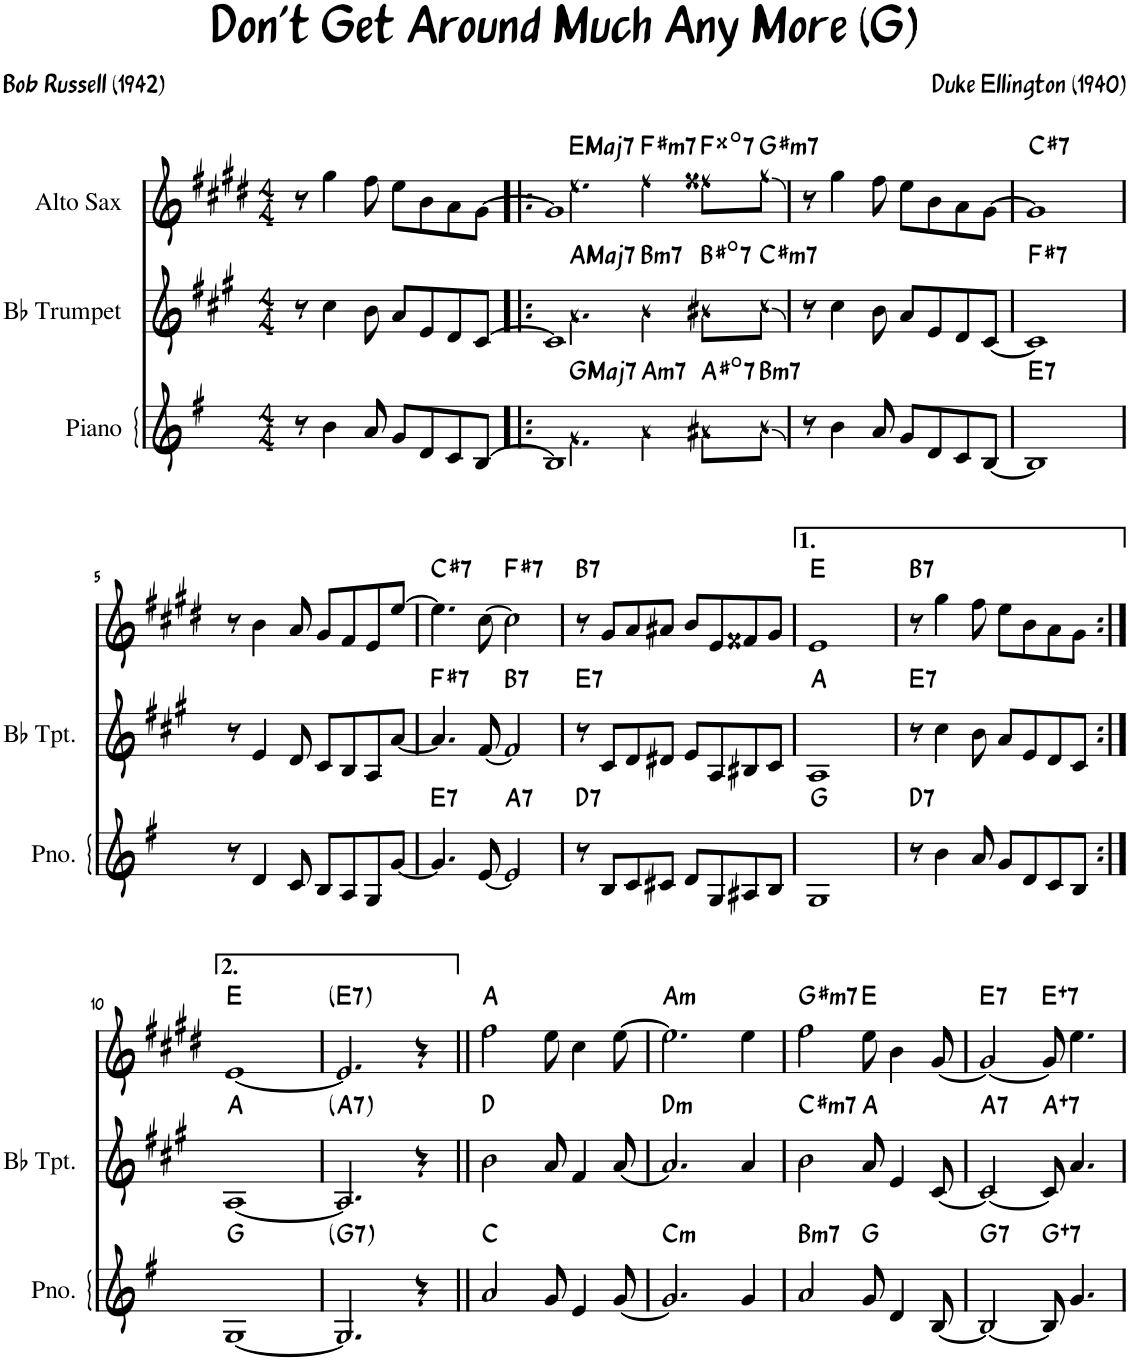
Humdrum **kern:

**kern	**harte	**kern	**harte	**kern	**harte
*part3	*part3	*part2	*part2	*part1	*part1
*staff3	*	*staff2	*	*staff1	*
*I"Piano	*	*I"Bb Trumpet	*	*I"Alto Sax	*
*I'Pno.	*	*I'Bb Tpt.	*	*I'Sax	*
*clefG2	*	*clefG2	*	*clefG2	*
*	*	*Trd1c2	*	*Trd5c9	*
*k[f#]	*	*k[f#c#g#]	*	*k[f#c#g#d#]	*
*M4/4	*	*M4/4	*	*M4/4	*
=1	=1	=1	=1	=1	=1
8r	.	8r	.	8r	.
4b\	.	4cc#\	.	4gg#\	.
8a/	.	8b\	.	8ff#\	.
8g/L	.	8a/L	.	8ee\L	.
8d/	.	8e/	.	8b\	.
8c/	.	8d/	.	8a\	.
[8B/J	.	[8c#/J	.	[8g#\J	.
=2!|:	=2!|:	=2!|:	=2!|:	=2!|:	=2!|:
*^	*	*^	*	*^	*
1B]	8ryy	.	1c#]	8ryy	.	1g#]	8ryy	.
!	!	!LO:H:kt=Maj7	!	!	!LO:H:kt=Maj7	!	!	!LO:H:kt=Maj7
.	4.g\	G:maj7	.	4.a\	A:maj7	.	4.ee\	E:maj7
!	!	!LO:H:kt=m7	!	!	!LO:H:kt=m7	!	!	!LO:H:kt=m7
.	4a\	A:min7	.	4b\	B:min7	.	4ff#\	F#:min7
!	!	!LO:H:kt=7	!	!	!LO:H:kt=7	!	!	!LO:H:kt=7
.	8a#X\L	A#:dim7	.	8b#X\L	B#:dim7	.	8ff##X\L	F##:dim7
!	!	!LO:H:kt=m7	!	!	!LO:H:kt=m7	!	!	!LO:H:kt=m7
.	8b\J	B:min7	.	8cc#\J	C#:min7	.	8gg#\J	G#:min7
*v	*v	*	*	*	*	*v	*v	*
*	*	*v	*v	*	*	*
=3	=3	=3	=3	=3	=3
8r	.	8r	.	8r	.
4b\	.	4cc#\	.	4gg#\	.
8a/	.	8b\	.	8ff#\	.
8g/L	.	8a/L	.	8ee\L	.
8d/	.	8e/	.	8b\	.
8c/	.	8d/	.	8a\	.
[8B/J	.	[8c#/J	.	[8g#\J	.
=4	=4	=4	=4	=4	=4
!	!LO:H:kt=7	!	!LO:H:kt=7	!	!LO:H:kt=7
1B]	E:7	1c#]	F#:7	1g#]	C#:7
!!LO:LB:g=z
=5	=5	=5	=5	=5	=5
8r	.	8r	.	8r	.
4d/	.	4e/	.	4b\	.
8c/	.	8d/	.	8a/	.
8B/L	.	8c#/L	.	8g#/L	.
8A/	.	8B/	.	8f#/	.
8G/	.	8A/	.	8e/	.
[8g/J	.	[8a/J	.	[8ee/J	.
=6	=6	=6	=6	=6	=6
!	!LO:H:kt=7	!	!LO:H:kt=7	!	!LO:H:kt=7
4.g/]	E:7	4.a/]	F#:7	4.ee\]	C#:7
[8e/	.	[8f#/	.	[8cc#\	.
!	!LO:H:kt=7	!	!LO:H:kt=7	!	!LO:H:kt=7
2e/]	A:7	2f#/]	B:7	2cc#\]	F#:7
=7	=7	=7	=7	=7	=7
!	!LO:H:kt=7	!	!LO:H:kt=7	!	!LO:H:kt=7
8r	D:7	8r	E:7	8r	B:7
8B/L	.	8c#/L	.	8g#/L	.
8c/	.	8d/	.	8a/	.
8c#X/J	.	8d#X/J	.	8a#X/J	.
8d/L	.	8e/L	.	8b/L	.
8G/	.	8A/	.	8e/	.
8A#X/	.	8B#X/	.	8f##X/	.
8B/J	.	8c#/J	.	8g#/J	.
=8	=8	=8	=8	=8	=8
1G	G:maj	1A	A:maj	1e	E:maj
=9	=9	=9	=9	=9	=9
!	!LO:H:kt=7	!	!LO:H:kt=7	!	!LO:H:kt=7
8r	D:7	8r	E:7	8r	B:7
4b\	.	4cc#\	.	4gg#\	.
8a/	.	8b\	.	8ff#\	.
8g/L	.	8a/L	.	8ee\L	.
8d/	.	8e/	.	8b\	.
8c/	.	8d/	.	8a\	.
8B/J	.	8c#/J	.	8g#\J	.
!!LO:LB:g=z
=10:|!	=10:|!	=10:|!	=10:|!	=10:|!	=10:|!
[1G	G:maj	[1A	A:maj	[1e	E:maj
=11	=11	=11	=11	=11	=11
!	!LO:H:kt=7	!	!LO:H:kt=7	!	!LO:H:kt=7
2.G/]	G:7	2.A/]	A:7	2.e/]	E:7
4r	.	4r	.	4r	.
=12||	=12||	=12||	=12||	=12||	=12||
2a/	C:maj	2b\	D:maj	2ff#\	A:maj
8g/	.	8a/	.	8ee\	.
4e/	.	4f#/	.	4cc#\	.
[8g/	.	[8a/	.	[8ee\	.
=13	=13	=13	=13	=13	=13
!	!LO:H:kt=m	!	!LO:H:kt=m	!	!LO:H:kt=m
2.g/]	C:min	2.a/]	D:min	2.ee\]	A:min
4g/	.	4a/	.	4ee\	.
=14	=14	=14	=14	=14	=14
!	!LO:H:kt=m7	!	!LO:H:kt=m7	!	!LO:H:kt=m7
2a/	B:min7	2b\	C#:min7	2ff#\	G#:min7
8g/	G:maj	8a/	A:maj	8ee\	E:maj
4d/	.	4e/	.	4b\	.
[8B/	.	[8c#/	.	[8g#/	.
=15	=15	=15	=15	=15	=15
!	!LO:H:kt=7	!	!LO:H:kt=7	!	!LO:H:kt=7
2B/_	G:7	2c#/_	A:7	2g#/_	E:7
!	!LO:H:kt=7	!	!LO:H:kt=7	!	!LO:H:kt=7
8B/]	G:aug(b7)	8c#/]	A:aug(b7)	8g#/]	E:aug(b7)
4.g/	.	4.a/	.	4.ee\	.
=	=	=	=	=	=
*-	*-	*-	*-	*-	*-
